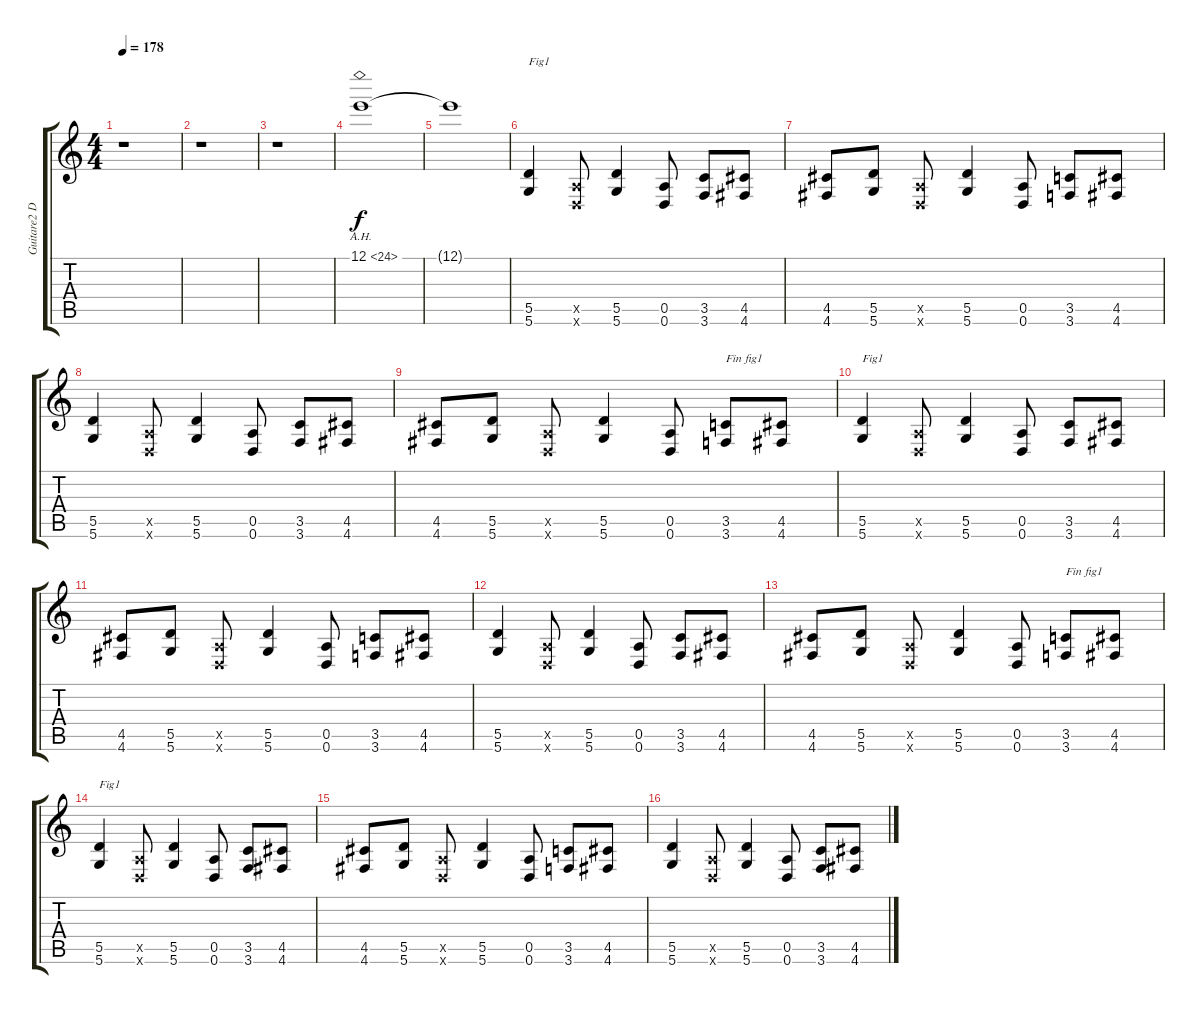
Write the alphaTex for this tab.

\track ("Guitare2 Dr-D" "Guitare2 D") {instrument distortionguitar}
\staff {score tabs}
\tuning (E4 B3 G3 D3 A2 D2) {hide}
\ts (4 4)
\tempo 178
\clef g2
\ks c
r.1{dy f instrument distortionguitar} |
r.1 |
r.1 |
12.1{ah 12}.1 |
12.1{t}.1 |
(5.5 5.6).4{txt "Fig1"} (0.5{x} 0.6{x}).8 (5.5 5.6).4 (0.5 0.6).8 (3.5 3.6).8 (4.5 4.6).8 |
(4.5 4.6).8 (5.5 5.6).8 (0.5{x} 0.6{x}).8 (5.5 5.6).4 (0.5 0.6).8 (3.5 3.6).8 (4.5 4.6).8 |
(5.5 5.6).4 (0.5{x} 0.6{x}).8 (5.5 5.6).4 (0.5 0.6).8 (3.5 3.6).8 (4.5 4.6).8 |
(4.5 4.6).8 (5.5 5.6).8 (0.5{x} 0.6{x}).8 (5.5 5.6).4 (0.5 0.6).8 (3.5 3.6).8{txt "Fin fig1"} (4.5 4.6).8 |
(5.5 5.6).4{txt "Fig1"} (0.5{x} 0.6{x}).8 (5.5 5.6).4 (0.5 0.6).8 (3.5 3.6).8 (4.5 4.6).8 |
(4.5 4.6).8 (5.5 5.6).8 (0.5{x} 0.6{x}).8 (5.5 5.6).4 (0.5 0.6).8 (3.5 3.6).8 (4.5 4.6).8 |
(5.5 5.6).4 (0.5{x} 0.6{x}).8 (5.5 5.6).4 (0.5 0.6).8 (3.5 3.6).8 (4.5 4.6).8 |
(4.5 4.6).8 (5.5 5.6).8 (0.5{x} 0.6{x}).8 (5.5 5.6).4 (0.5 0.6).8 (3.5 3.6).8{txt "Fin fig1"} (4.5 4.6).8 |
(5.5 5.6).4{txt "Fig1"} (0.5{x} 0.6{x}).8 (5.5 5.6).4 (0.5 0.6).8 (3.5 3.6).8 (4.5 4.6).8 |
(4.5 4.6).8 (5.5 5.6).8 (0.5{x} 0.6{x}).8 (5.5 5.6).4 (0.5 0.6).8 (3.5 3.6).8 (4.5 4.6).8 |
(5.5 5.6).4 (0.5{x} 0.6{x}).8 (5.5 5.6).4 (0.5 0.6).8 (3.5 3.6).8 (4.5 4.6).8
